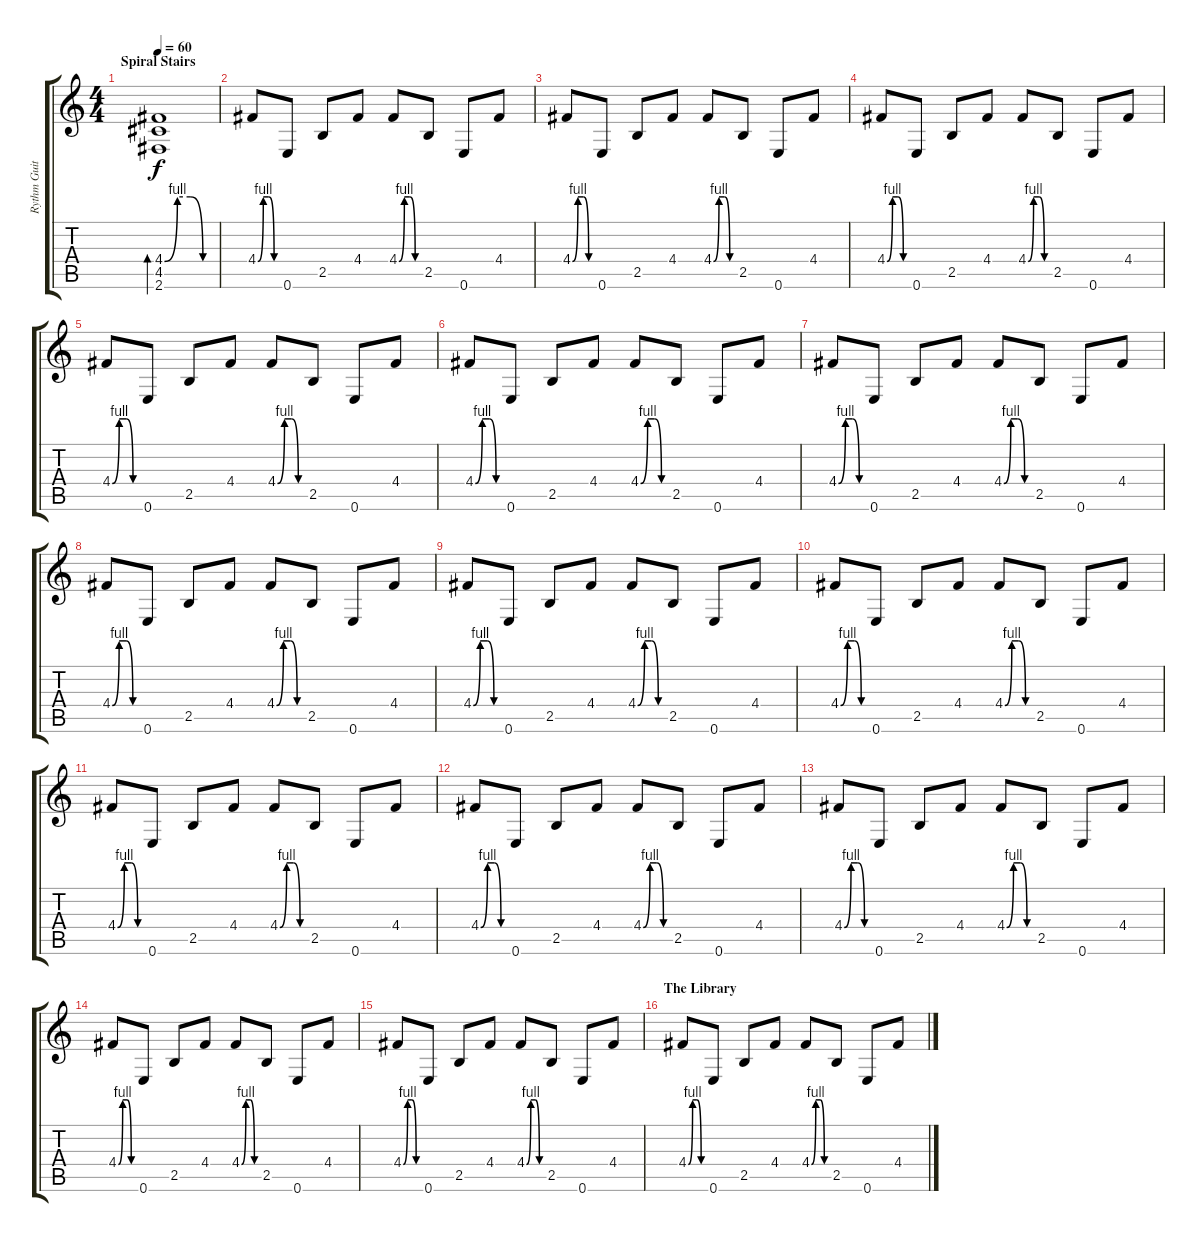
\track ("Rythm Guitar" "Rythm Guit") {instrument electricguitarjazz}
\staff {score tabs}
\tuning (E4 B3 G3 D3 A2 E2) {hide}
\ts (4 4)
\section ("" "Spiral Stairs")
\tempo 60
\clef g2
\ks c
(4.4{be (custom 0 0 15 4 30 4 45 0 60 0)} 4.5 2.6).1{bd 480 dy f} |
4.4{be (custom 0 0 15 4 30 4 45 0 60 0)}.8 0.6.8 2.5.8 4.4.8 4.4{be (custom 0 0 15 4 30 4 45 0 60 0)}.8 2.5.8 0.6.8 4.4.8 |
4.4{be (custom 0 0 15 4 30 4 45 0 60 0)}.8 0.6.8 2.5.8 4.4.8 4.4{be (custom 0 0 15 4 30 4 45 0 60 0)}.8 2.5.8 0.6.8 4.4.8 |
4.4{be (custom 0 0 15 4 30 4 45 0 60 0)}.8 0.6.8 2.5.8 4.4.8 4.4{be (custom 0 0 15 4 30 4 45 0 60 0)}.8 2.5.8 0.6.8 4.4.8 |
4.4{be (custom 0 0 15 4 30 4 45 0 60 0)}.8 0.6.8 2.5.8 4.4.8 4.4{be (custom 0 0 15 4 30 4 45 0 60 0)}.8 2.5.8 0.6.8 4.4.8 |
4.4{be (custom 0 0 15 4 30 4 45 0 60 0)}.8 0.6.8 2.5.8 4.4.8 4.4{be (custom 0 0 15 4 30 4 45 0 60 0)}.8 2.5.8 0.6.8 4.4.8 |
4.4{be (custom 0 0 15 4 30 4 45 0 60 0)}.8 0.6.8 2.5.8 4.4.8 4.4{be (custom 0 0 15 4 30 4 45 0 60 0)}.8 2.5.8 0.6.8 4.4.8 |
4.4{be (custom 0 0 15 4 30 4 45 0 60 0)}.8 0.6.8 2.5.8 4.4.8 4.4{be (custom 0 0 15 4 30 4 45 0 60 0)}.8 2.5.8 0.6.8 4.4.8 |
4.4{be (custom 0 0 15 4 30 4 45 0 60 0)}.8 0.6.8 2.5.8 4.4.8 4.4{be (custom 0 0 15 4 30 4 45 0 60 0)}.8 2.5.8 0.6.8 4.4.8 |
4.4{be (custom 0 0 15 4 30 4 45 0 60 0)}.8 0.6.8 2.5.8 4.4.8 4.4{be (custom 0 0 15 4 30 4 45 0 60 0)}.8 2.5.8 0.6.8 4.4.8 |
4.4{be (custom 0 0 15 4 30 4 45 0 60 0)}.8 0.6.8 2.5.8 4.4.8 4.4{be (custom 0 0 15 4 30 4 45 0 60 0)}.8 2.5.8 0.6.8 4.4.8 |
4.4{be (custom 0 0 15 4 30 4 45 0 60 0)}.8 0.6.8 2.5.8 4.4.8 4.4{be (custom 0 0 15 4 30 4 45 0 60 0)}.8 2.5.8 0.6.8 4.4.8 |
4.4{be (custom 0 0 15 4 30 4 45 0 60 0)}.8 0.6.8 2.5.8 4.4.8 4.4{be (custom 0 0 15 4 30 4 45 0 60 0)}.8 2.5.8 0.6.8 4.4.8 |
4.4{be (custom 0 0 15 4 30 4 45 0 60 0)}.8 0.6.8 2.5.8 4.4.8 4.4{be (custom 0 0 15 4 30 4 45 0 60 0)}.8 2.5.8 0.6.8 4.4.8 |
4.4{be (custom 0 0 15 4 30 4 45 0 60 0)}.8 0.6.8 2.5.8 4.4.8 4.4{be (custom 0 0 15 4 30 4 45 0 60 0)}.8 2.5.8 0.6.8 4.4.8 |
\section ("" "The Library")
4.4{be (custom 0 0 15 4 30 4 45 0 60 0)}.8 0.6.8 2.5.8 4.4.8 4.4{be (custom 0 0 15 4 30 4 45 0 60 0)}.8 2.5.8 0.6.8 4.4.8
